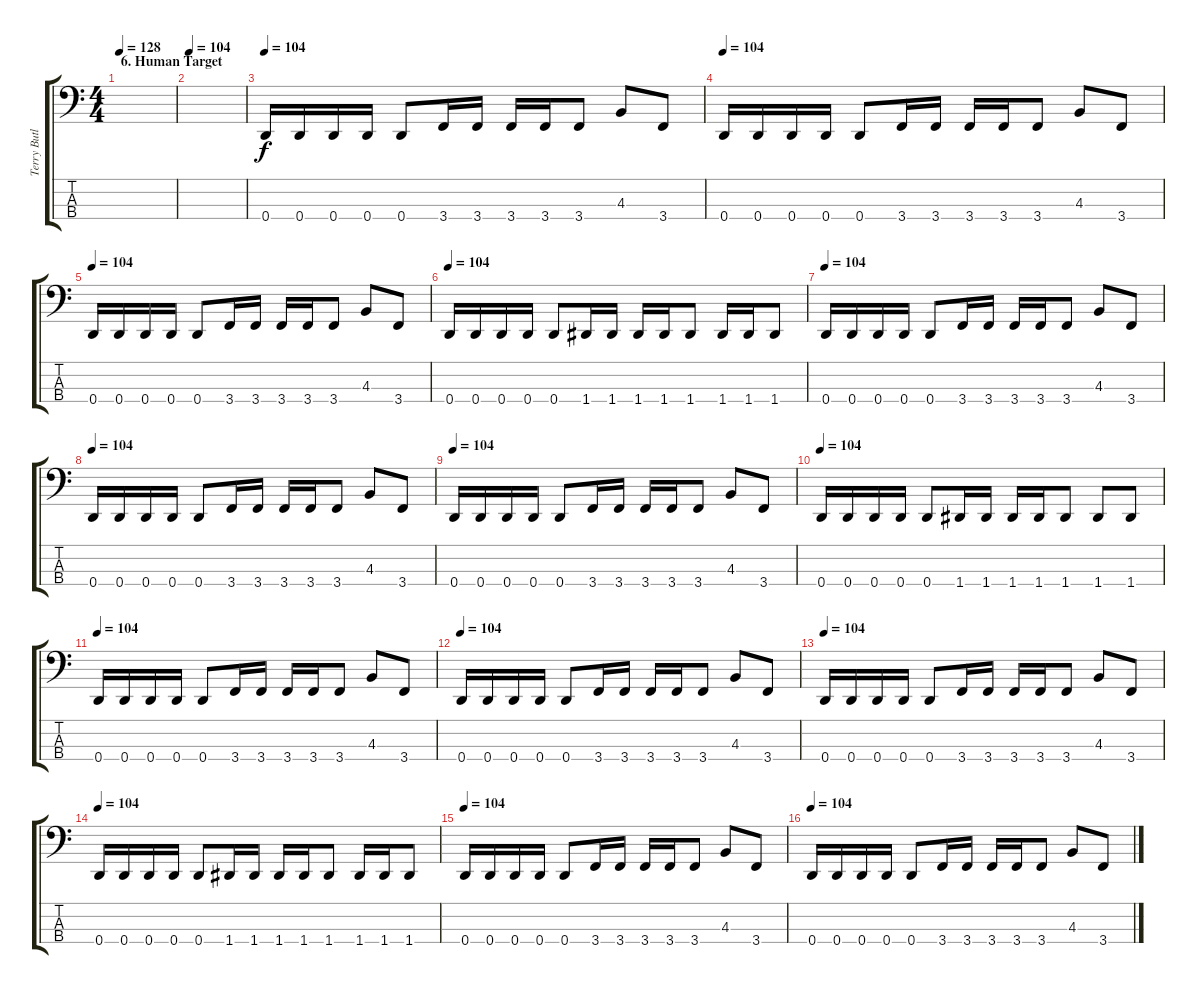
\track ("Terry Butler (Bass)" "Terry Butl") {instrument electricbasspick}
\staff {score tabs}
\tuning (F2 C2 G1 D1) {hide}
\ts (4 4)
\section ("" "6. Human Target")
\tempo 128
\tempo 104
\tempo 128
\clef f4
\ks c
|
\tempo 104
|
\tempo 104
0.4.16 0.4.16 0.4.16 0.4.16 0.4.8 3.4.16 3.4.16 3.4.16 3.4.16 3.4.8 4.3.8 3.4.8 |
\tempo 104
0.4.16 0.4.16 0.4.16 0.4.16 0.4.8 3.4.16 3.4.16 3.4.16 3.4.16 3.4.8 4.3.8 3.4.8 |
\tempo 104
0.4.16 0.4.16 0.4.16 0.4.16 0.4.8 3.4.16 3.4.16 3.4.16 3.4.16 3.4.8 4.3.8 3.4.8 |
\tempo 104
0.4.16 0.4.16 0.4.16 0.4.16 0.4.8 1.4.16 1.4.16 1.4.16 1.4.16 1.4.8 1.4.16 1.4.16 1.4.8 |
\tempo 104
0.4.16 0.4.16 0.4.16 0.4.16 0.4.8 3.4.16 3.4.16 3.4.16 3.4.16 3.4.8 4.3.8 3.4.8 |
\tempo 104
0.4.16 0.4.16 0.4.16 0.4.16 0.4.8 3.4.16 3.4.16 3.4.16 3.4.16 3.4.8 4.3.8 3.4.8 |
\tempo 104
0.4.16 0.4.16 0.4.16 0.4.16 0.4.8 3.4.16 3.4.16 3.4.16 3.4.16 3.4.8 4.3.8 3.4.8 |
\tempo 104
0.4.16 0.4.16 0.4.16 0.4.16 0.4.8 1.4.16 1.4.16 1.4.16 1.4.16 1.4.8 1.4.8 1.4.8 |
\tempo 104
0.4.16 0.4.16 0.4.16 0.4.16 0.4.8 3.4.16 3.4.16 3.4.16 3.4.16 3.4.8 4.3.8 3.4.8 |
\tempo 104
0.4.16 0.4.16 0.4.16 0.4.16 0.4.8 3.4.16 3.4.16 3.4.16 3.4.16 3.4.8 4.3.8 3.4.8 |
\tempo 104
0.4.16 0.4.16 0.4.16 0.4.16 0.4.8 3.4.16 3.4.16 3.4.16 3.4.16 3.4.8 4.3.8 3.4.8 |
\tempo 104
0.4.16 0.4.16 0.4.16 0.4.16 0.4.8 1.4.16 1.4.16 1.4.16 1.4.16 1.4.8 1.4.16 1.4.16 1.4.8 |
\tempo 104
0.4.16 0.4.16 0.4.16 0.4.16 0.4.8 3.4.16 3.4.16 3.4.16 3.4.16 3.4.8 4.3.8 3.4.8 |
\tempo 104
0.4.16 0.4.16 0.4.16 0.4.16 0.4.8 3.4.16 3.4.16 3.4.16 3.4.16 3.4.8 4.3.8 3.4.8
